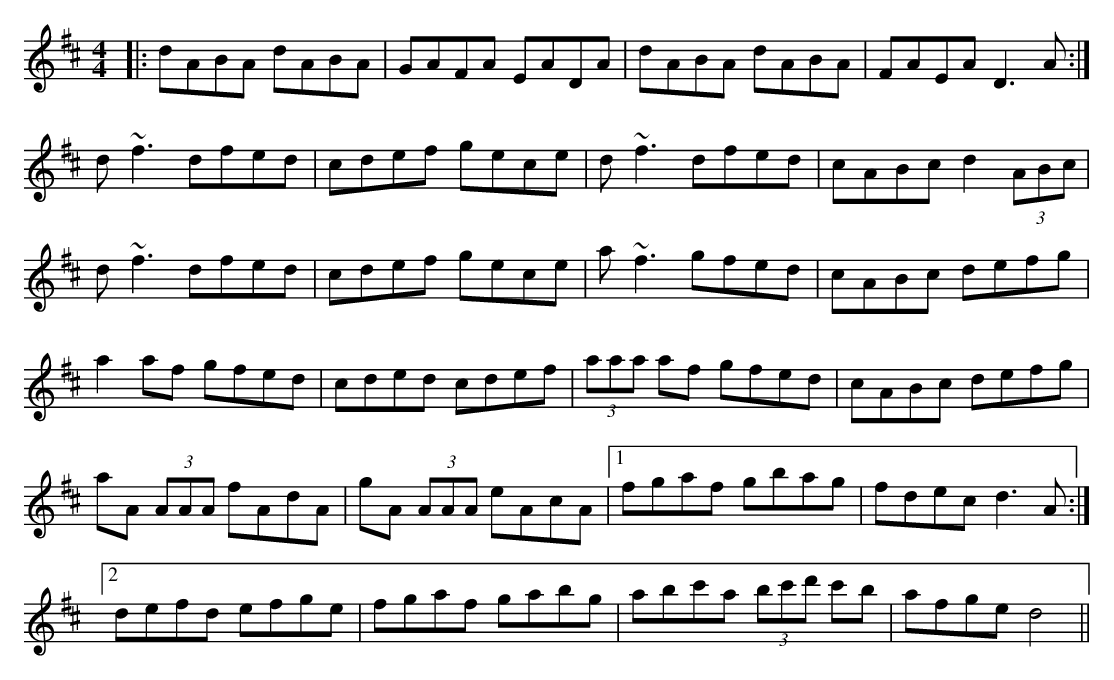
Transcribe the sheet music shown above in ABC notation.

X:1
M:4/4
K:D
|:dABA dABA|GAFA EADA|dABA dABA|FAEA D3 A:|
d~f3 dfed|cdef gece|d~f3 dfed|cABc d2 (3ABc|
d~f3 dfed|cdef gece|a~f3 gfed|cABc defg|
a2 af gfed|cded cdef|(3aaa af gfed|cABc defg|
aA (3AAA fAdA|gA (3AAA eAcA|1 fgaf gbag|fdec d3 A:|
[2 defd efge|fgaf gabg|abc'a (3bc'd' c'b|afge d4||
